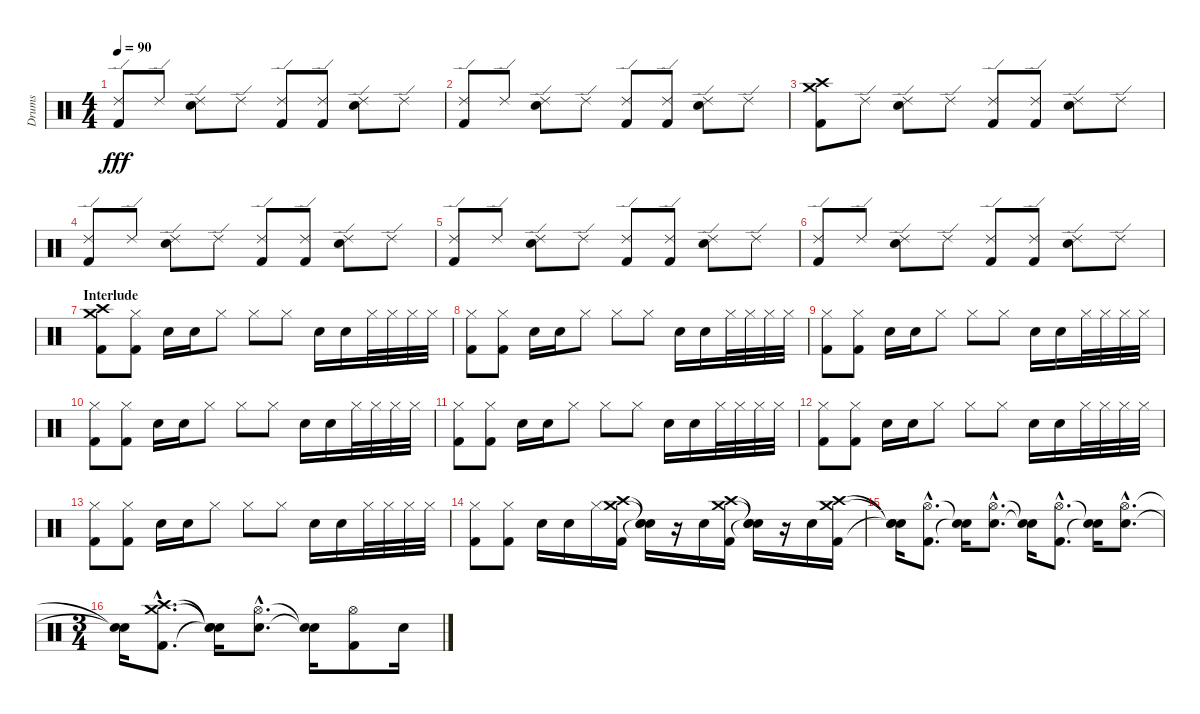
\track ("Drums" "Drums") {instrument percussion}
\staff {score}
\articulation defaults
\ts (4 4)
\tempo 90
\clef neutral
\ks c
("Ride (edge) 2" "Kick (hit) 2").8{dy fff} "Ride (edge) 2".8 ("Ride (edge) 2" "Electric Snare (hit)").8 "Ride (edge) 2".8 ("Ride (edge) 2" "Kick (hit) 2").8 ("Ride (edge) 2" "Kick (hit) 2").8 ("Ride (edge) 2" "Electric Snare (hit)").8 "Ride (edge) 2".8 |
("Ride (edge) 2" "Kick (hit) 2").8 "Ride (edge) 2".8 ("Ride (edge) 2" "Electric Snare (hit)").8 "Ride (edge) 2".8 ("Ride (edge) 2" "Kick (hit) 2").8 ("Ride (edge) 2" "Kick (hit) 2").8 ("Ride (edge) 2" "Electric Snare (hit)").8 "Ride (edge) 2".8 |
("Crash high (hit)" "Crash medium (hit)" "Kick (hit) 2").8 "Ride (edge) 2".8 ("Ride (edge) 2" "Electric Snare (hit)").8 "Ride (edge) 2".8 ("Ride (edge) 2" "Kick (hit) 2").8 ("Ride (edge) 2" "Kick (hit) 2").8 ("Ride (edge) 2" "Electric Snare (hit)").8 "Ride (edge) 2".8 |
("Ride (edge) 2" "Kick (hit) 2").8 "Ride (edge) 2".8 ("Ride (edge) 2" "Electric Snare (hit)").8 "Ride (edge) 2".8 ("Ride (edge) 2" "Kick (hit) 2").8 ("Ride (edge) 2" "Kick (hit) 2").8 ("Ride (edge) 2" "Electric Snare (hit)").8 "Ride (edge) 2".8 |
("Ride (edge) 2" "Kick (hit) 2").8 "Ride (edge) 2".8 ("Ride (edge) 2" "Electric Snare (hit)").8 "Ride (edge) 2".8 ("Ride (edge) 2" "Kick (hit) 2").8 ("Ride (edge) 2" "Kick (hit) 2").8 ("Ride (edge) 2" "Electric Snare (hit)").8 "Ride (edge) 2".8 |
("Ride (edge) 2" "Kick (hit) 2").8 "Ride (edge) 2".8 ("Ride (edge) 2" "Electric Snare (hit)").8 "Ride (edge) 2".8 ("Ride (edge) 2" "Kick (hit) 2").8 ("Ride (edge) 2" "Kick (hit) 2").8 ("Ride (edge) 2" "Electric Snare (hit)").8 "Ride (edge) 2".8 |
\section ("" "Interlude")
("Crash high (hit)" "Crash medium (hit)" "Kick (hit) 2").8 ("Hi-Hat (closed)" "Kick (hit) 2").8 "Electric Snare (hit)".16 "Electric Snare (hit)".16 "Hi-Hat (closed)".8 "Hi-Hat (closed)".8 "Hi-Hat (closed)".8 "Electric Snare (hit)".16 "Electric Snare (hit)".16 "Hi-Hat (closed)".32 "Hi-Hat (closed)".32 "Hi-Hat (closed)".32 "Hi-Hat (closed)".32 |
("Hi-Hat (closed)" "Kick (hit) 2").8 ("Hi-Hat (closed)" "Kick (hit) 2").8 "Electric Snare (hit)".16 "Electric Snare (hit)".16 "Hi-Hat (closed)".8 "Hi-Hat (closed)".8 "Hi-Hat (closed)".8 "Electric Snare (hit)".16 "Electric Snare (hit)".16 "Hi-Hat (closed)".32 "Hi-Hat (closed)".32 "Hi-Hat (closed)".32 "Hi-Hat (closed)".32 |
("Hi-Hat (closed)" "Kick (hit) 2").8 ("Hi-Hat (closed)" "Kick (hit) 2").8 "Electric Snare (hit)".16 "Electric Snare (hit)".16 "Hi-Hat (closed)".8 "Hi-Hat (closed)".8 "Hi-Hat (closed)".8 "Electric Snare (hit)".16 "Electric Snare (hit)".16 "Hi-Hat (closed)".32 "Hi-Hat (closed)".32 "Hi-Hat (closed)".32 "Hi-Hat (closed)".32 |
("Hi-Hat (closed)" "Kick (hit) 2").8 ("Hi-Hat (closed)" "Kick (hit) 2").8 "Electric Snare (hit)".16 "Electric Snare (hit)".16 "Hi-Hat (closed)".8 "Hi-Hat (closed)".8 "Hi-Hat (closed)".8 "Electric Snare (hit)".16 "Electric Snare (hit)".16 "Hi-Hat (closed)".32 "Hi-Hat (closed)".32 "Hi-Hat (closed)".32 "Hi-Hat (closed)".32 |
("Hi-Hat (closed)" "Kick (hit) 2").8 ("Hi-Hat (closed)" "Kick (hit) 2").8 "Electric Snare (hit)".16 "Electric Snare (hit)".16 "Hi-Hat (closed)".8 "Hi-Hat (closed)".8 "Hi-Hat (closed)".8 "Electric Snare (hit)".16 "Electric Snare (hit)".16 "Hi-Hat (closed)".32 "Hi-Hat (closed)".32 "Hi-Hat (closed)".32 "Hi-Hat (closed)".32 |
("Hi-Hat (closed)" "Kick (hit) 2").8 ("Hi-Hat (closed)" "Kick (hit) 2").8 "Electric Snare (hit)".16 "Electric Snare (hit)".16 "Hi-Hat (closed)".8 "Hi-Hat (closed)".8 "Hi-Hat (closed)".8 "Electric Snare (hit)".16 "Electric Snare (hit)".16 "Hi-Hat (closed)".32 "Hi-Hat (closed)".32 "Hi-Hat (closed)".32 "Hi-Hat (closed)".32 |
("Hi-Hat (closed)" "Kick (hit) 2").8 ("Hi-Hat (closed)" "Kick (hit) 2").8 "Electric Snare (hit)".16 "Electric Snare (hit)".16 "Hi-Hat (closed)".8 "Hi-Hat (closed)".8 "Hi-Hat (closed)".8 "Electric Snare (hit)".16 "Electric Snare (hit)".16 "Hi-Hat (closed)".32 "Hi-Hat (closed)".32 "Hi-Hat (closed)".32 "Hi-Hat (closed)".32 |
("Hi-Hat (closed)" "Kick (hit) 2").8 ("Hi-Hat (closed)" "Kick (hit) 2").8 "Electric Snare (hit)".16 "Electric Snare (hit)".16 "Hi-Hat (closed)".16 ("Crash high (hit)" "Crash medium (hit)" "Kick (hit) 2").16 ("Snare (hit)"{t} "Snare (hit)"{t} "Snare (hit)"{t}).16 r.16 "Electric Snare (hit)".16 ("Crash high (hit)" "Crash medium (hit)" "Kick (hit) 2").16 ("Snare (hit)"{t} "Snare (hit)"{t} "Snare (hit)"{t}).16 r.16 "Electric Snare (hit)".16 ("Crash high (hit)" "Crash medium (hit)" "Kick (hit) 2").16 |
("Snare (hit)"{t} "Snare (hit)"{t} "Snare (hit)"{t}).16 ("Hi-Hat (open)"{hac} "Kick (hit) 2"{hac}).8{d} ("Snare (hit)"{t} "Snare (hit)"{t}).16 ("Hi-Hat (open)"{hac} "Electric Snare (hit)"{hac}).8{d} ("Snare (hit)"{t} "Snare (hit)"{t}).16 ("Hi-Hat (open)"{hac} "Kick (hit) 2"{hac}).8{d} ("Snare (hit)"{t} "Snare (hit)"{t}).16 ("Hi-Hat (open)"{hac} "Electric Snare (hit)"{hac}).8{d} |
\ts (3 4)
("Snare (hit)"{t} "Snare (hit)"{t}).16 ("Crash high (hit)"{hac} "Crash medium (hit)"{hac} "Kick (hit) 2"{hac}).8{d} ("Snare (hit)"{t} "Snare (hit)"{t} "Snare (hit)"{t}).16 ("Hi-Hat (open)"{hac} "Electric Snare (hit)"{hac}).8{d} ("Snare (hit)"{t} "Snare (hit)"{t}).16 ("Hi-Hat (open)" "Kick (hit) 2").8 "Electric Snare (hit)".16
